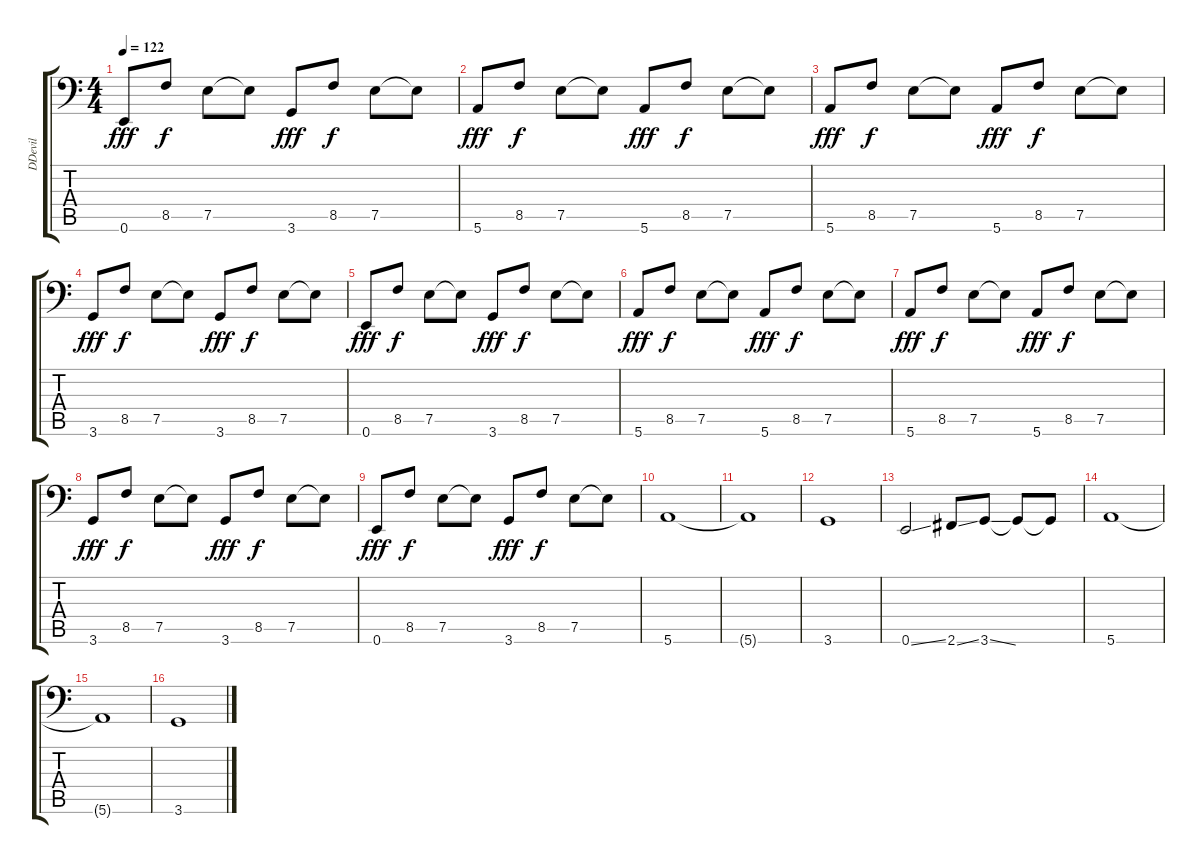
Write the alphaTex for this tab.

\track ("DDevil" "DDevil") {instrument electricbassfinger}
\staff {score tabs}
\tuning (E3 B2 G2 D2 A1 E1) {hide}
\ts (4 4)
\tempo 122
\clef f4
\ks c
0.6.8{dy fff} 8.5.8{dy f} 7.5.8 7.5{t}.8 3.6.8{dy fff} 8.5.8{dy f} 7.5.8 7.5{t}.8 |
5.6.8{dy fff} 8.5.8{dy f} 7.5.8 7.5{t}.8 5.6.8{dy fff} 8.5.8{dy f} 7.5.8 7.5{t}.8 |
5.6.8{dy fff} 8.5.8{dy f} 7.5.8 7.5{t}.8 5.6.8{dy fff} 8.5.8{dy f} 7.5.8 7.5{t}.8 |
3.6.8{dy fff} 8.5.8{dy f} 7.5.8 7.5{t}.8 3.6.8{dy fff} 8.5.8{dy f} 7.5.8 7.5{t}.8 |
0.6.8{dy fff} 8.5.8{dy f} 7.5.8 7.5{t}.8 3.6.8{dy fff} 8.5.8{dy f} 7.5.8 7.5{t}.8 |
5.6.8{dy fff} 8.5.8{dy f} 7.5.8 7.5{t}.8 5.6.8{dy fff} 8.5.8{dy f} 7.5.8 7.5{t}.8 |
5.6.8{dy fff} 8.5.8{dy f} 7.5.8 7.5{t}.8 5.6.8{dy fff} 8.5.8{dy f} 7.5.8 7.5{t}.8 |
3.6.8{dy fff} 8.5.8{dy f} 7.5.8 7.5{t}.8 3.6.8{dy fff} 8.5.8{dy f} 7.5.8 7.5{t}.8 |
0.6.8{dy fff} 8.5.8{dy f} 7.5.8 7.5{t}.8 3.6.8{dy fff} 8.5.8{dy f} 7.5.8 7.5{t}.8 |
5.6.1 |
5.6{t}.1 |
3.6.1 |
0.6{ss}.2 2.6{ss}.8 3.6{ss}.8 3.6{t}.8 3.6{t}.8 |
5.6.1 |
5.6{t}.1 |
3.6.1
